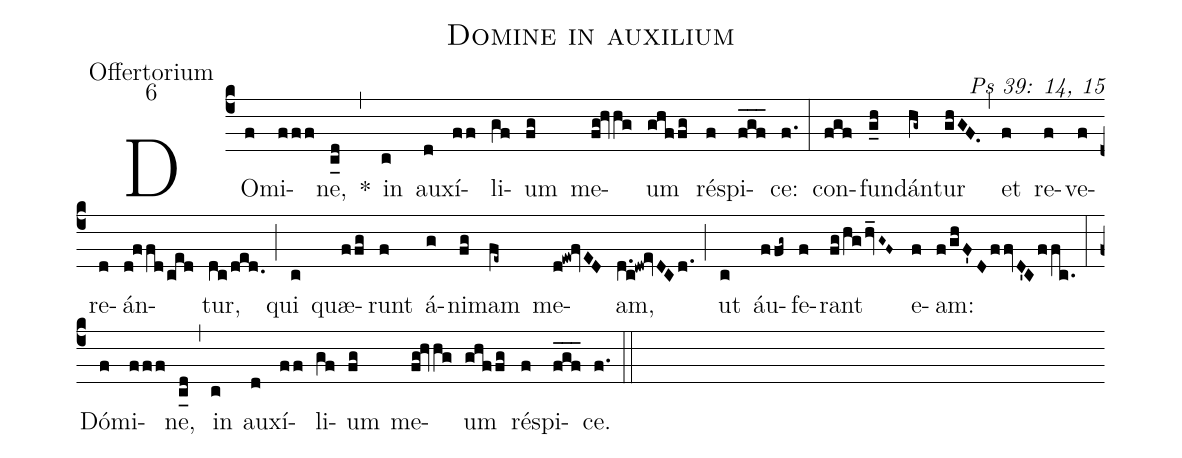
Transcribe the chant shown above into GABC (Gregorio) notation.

name: Domine in auxilium;
office-part: Offertorium;
mode: 6;
commentary: Ps 39: 14, 15;
%%
(c4) DO(f)mi(fff)ne,(c_[ll:1]d) *(,) in(c) au(d)xí(ff)li(gf)um(fg) me(fg!hvhg)um(ghffg) ré(f)spi(f_g_f_)ce:(f.) (:)
con(fgf)fun(g_h)dán(hg~)tur(ghGF.) (,) et(f) re(f)ve(f)re(d)án(d!ffdced)tur,(dc/ded.) (;) qui(c) quæ(ffg)runt(f) á(g)ni(fg)mam(fe~) me(d!ew!fvED)am,(d.c!dw!evDCd.) (;) ut(c) áu(ffg~)fe(f)rant(fg/hghv_G~F~) e(f)am:(f/ghF'DffvD'Cffc.) (:)
Dó(f)mi(fff)ne,(c_[ll:1]d) (,) in(c) au(d)xí(ff)li(gf)um(fg) me(fg!hvhg)um(ghffg) ré(f)spi(f_g_f_)ce.(f.) (::)
